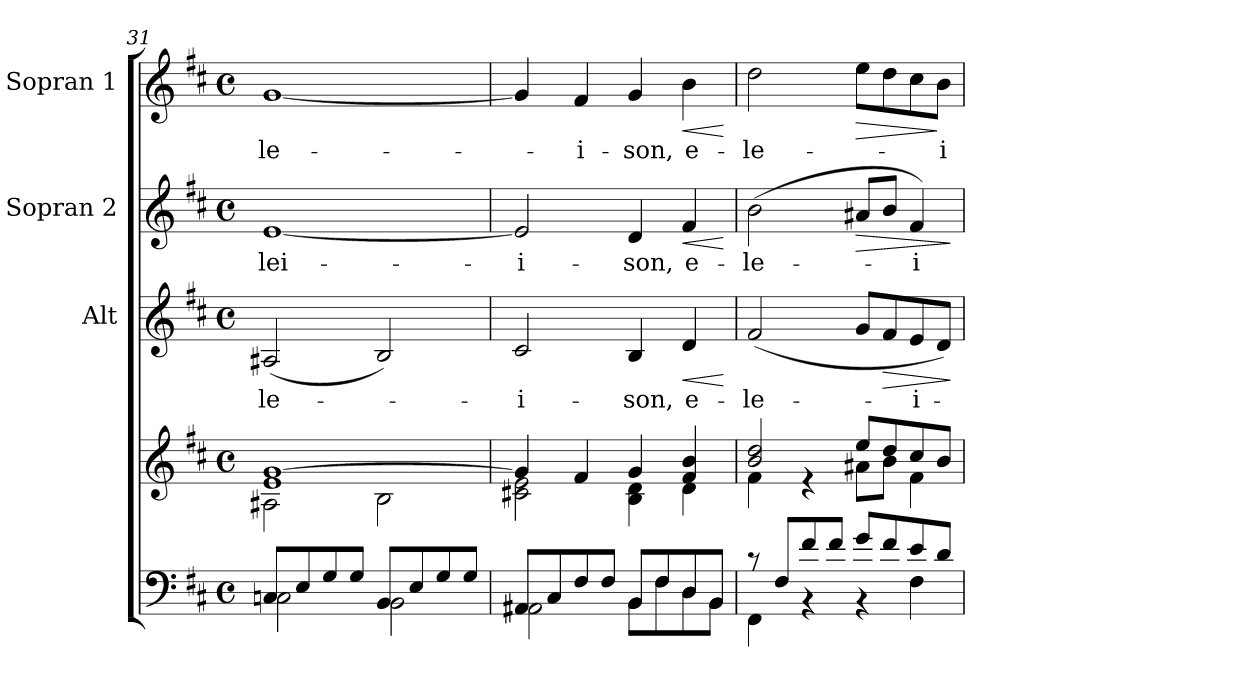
**kern	**kern	**kern	**text	**dynam	**kern	**text	**dynam	**kern	**text	**dynam
*part4	*part4	*part3	*part3	*part3	*part2	*part2	*part2	*part1	*part1	*part1
*staff5	*staff4	*staff3	*staff3	*staff3	*staff2	*staff2	*staff2	*staff1	*staff1	*staff1
*	*	*I"Alt	*	*	*I"Sopran 2	*	*	*I"Sopran 1	*	*
*	*	*I'A.	*	*	*I'S. 2	*	*	*I'S. 1	*	*
!!LO:LB:g=z
*clefF4	*clefG2	*clefG2	*	*	*clefG2	*	*	*clefG2	*	*
*k[f#c#]	*k[f#c#]	*k[f#c#]	*	*	*k[f#c#]	*	*	*k[f#c#]	*	*
*D:	*D:	*D:	*	*	*D:	*	*	*D:	*	*
*M4/4	*M4/4	*M4/4	*	*	*M4/4	*	*	*M4/4	*	*
*met(c)	*met(c)	*met(c)	*	*	*met(c)	*	*	*met(c)	*	*
=31	=31	=31	=31	=31	=31	=31	=31	=31	=31	=31
*^	*^	*	*	*	*	*	*	*	*	*
!	!	!	!	!	!LO:LY:b	!	!	!LO:LY:b	!	!	!LO:LY:b	!
8Cn/L	2C\	1e [>1g	2A#X\	(<2A#X/	-le-	.	[1e	-lei-	.	[1g	-le-	.
8E/	.	.	.	.	.	.	.	.	.	.	.	.
8G/	.	.	.	.	.	.	.	.	.	.	.	.
8G/J	.	.	.	.	.	.	.	.	.	.	.	.
8BB/L	2BB\	.	2B\	2B/)	.	.	.	.	.	.	.	.
8E/	.	.	.	.	.	.	.	.	.	.	.	.
8G/	.	.	.	.	.	.	.	.	.	.	.	.
8G/J	.	.	.	.	.	.	.	.	.	.	.	.
=32	=32	=32	=32	=32	=32	=32	=32	=32	=32	=32	=32	=32
!	!	!	!	!	!LO:LY:b	!	!	!LO:LY:b	!	!	!	!
8AA#X/L	2AA#\	4g/]	2c#X\ 2e\	2c#/	-i-	.	2e/]	-i-	.	4g/]	.	.
8C#/	.	.	.	.	.	.	.	.	.	.	.	.
!	!	!	!	!	!	!	!	!	!	!	!LO:LY:b	!
8F#/	.	4f#/	.	.	.	.	.	.	.	4f#/	-i-	.
8F#/J	.	.	.	.	.	.	.	.	.	.	.	.
!	!	!	!	!	!LO:LY:b	!	!	!LO:LY:b	!	!	!LO:LY:b	!
8BB/L	8BB\L	4g/	4B\ 4d\	4B/	-son,	.	4d/	-son,	.	4g/	-son,	.
8F#/	8F#\	.	.	.	.	.	.	.	.	.	.	.
!	!	!	!	!	!LO:LY:b	!LO:HP:b	!	!LO:LY:b	!LO:HP:b	!	!LO:LY:b	!LO:HP:b
8D/	8D\	4f#/ 4b/	4d\	4d/	e-	<	4f#/	e-	<	4b\	e-	<
8BB/J	8BB\J	.	.	.	.	.	.	.	.	.	.	.
*v	*v	*	*	*	*	*	*	*	*	*	*	*
*	*v	*v	*	*	*	*	*	*	*	*	*
.	.	.	.	[	.	.	[	.	.	[
=33	=33	=33	=33	=33	=33	=33	=33	=33	=33	=33
*^	*^	*	*	*	*	*	*	*	*	*
!	!	!	!	!	!LO:LY:b	!	!	!LO:LY:b	!	!	!LO:LY:b	!
8rc	4FF#\	2b/ 2dd/	4f#\	(<2f#/	-le-	.	(>2b\	-le-	.	2dd\	-le-	.
8F#/L	.	.	.	.	.	.	.	.	.	.	.	.
8f#/	4rAA	.	4re	.	.	.	.	.	.	.	.	.
8f#/J	.	.	.	.	.	.	.	.	.	.	.	.
!	!	!	!	!	!	!	!	!	!LO:HP:b	!	!	!LO:HP:b
8g/L	4rAA	8ee/L	8a#X\L	8g/L	.	.	8a#X/L	.	>	8ee\L	.	>
!	!	!	!	!	!	!LO:HP:b	!	!	!	!	!	!
8f#/	.	8dd/	8b\J	8f#/	.	>	8b/J	.	.	8dd\	.	.
!	!	!	!	!	!LO:LY:b	!	!	!LO:LY:b	!	!	!	!
8e/	4F#\	8cc#/	4f#\	8e/	-i-	.	4f#/)	-i-	.	8cc#\	.	.
!	!	!	!	!	!	!	!	!	!	!	!LO:LY:b	!
8d/J	.	8b/J	.	8d/J)	.	.	.	.	.	8b\J	-i-	]
*v	*v	*	*	*	*	*	*	*	*	*	*	*
*	*v	*v	*	*	*	*	*	*	*	*	*
.	.	.	.	]	.	.	]	.	.	.
=	=	=	=	=	=	=	=	=	=	=
*-	*-	*-	*-	*-	*-	*-	*-	*-	*-	*-
